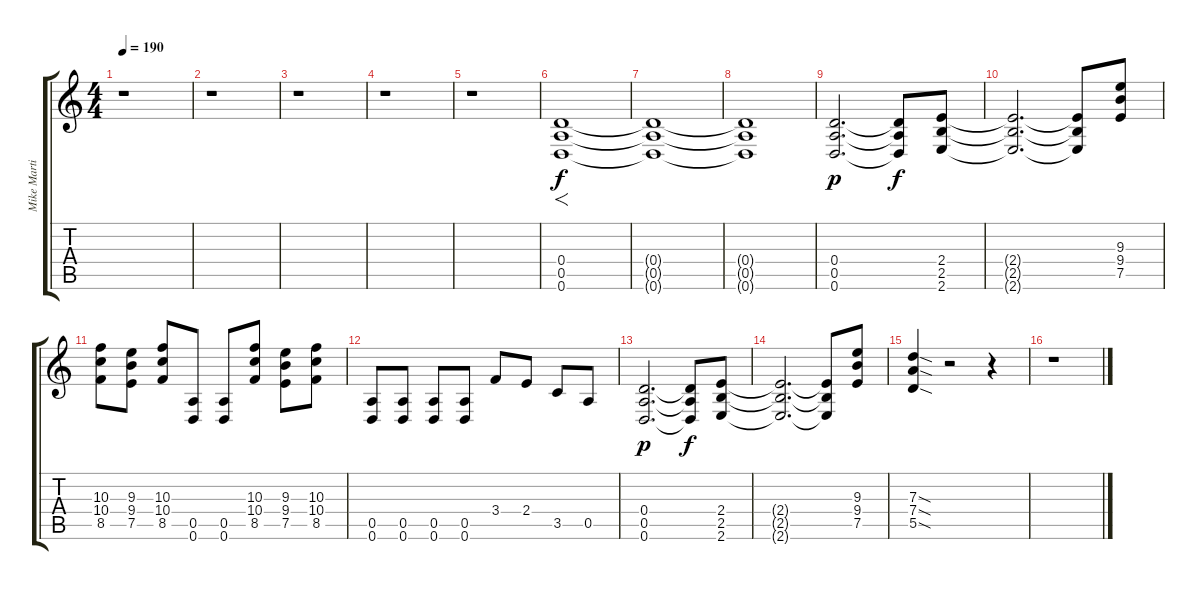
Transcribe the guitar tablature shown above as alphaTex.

\track ("Mike Martin" "Mike Marti") {instrument overdrivenguitar}
\staff {score tabs}
\tuning (E4 B3 G3 D3 A2 D2) {hide}
\ts (4 4)
\tempo 190
\clef g2
\ks c
r.1{dy f} |
r.1 |
r.1 |
r.1 |
r.1 |
(0.4 0.5 0.6).1{f} |
(0.4{t} 0.5{t} 0.6{t}).1 |
(0.4{t} 0.5{t} 0.6{t}).1 |
(0.4 0.5 0.6).2{d dy p} (0.4{t} 0.5{t} 0.6{t}).8{dy f} (2.4 2.5 2.6).8 |
(2.4{t} 2.5{t} 2.6{t}).2{d} (2.4{t} 2.5{t} 2.6{t}).8 (9.3 9.4 7.5).8 |
(10.3 10.4 8.5).8 (9.3 9.4 7.5).8 (10.3 10.4 8.5).8 (0.5 0.6).8 (0.5 0.6).8 (10.3 10.4 8.5).8 (9.3 9.4 7.5).8 (10.3 10.4 8.5).8 |
(0.5 0.6).8 (0.5 0.6).8 (0.5 0.6).8 (0.5 0.6).8 3.4.8 2.4.8 3.5.8 0.5.8 |
(0.4 0.5 0.6).2{d dy p} (0.4{t} 0.5{t} 0.6{t}).8{dy f} (2.4 2.5 2.6).8 |
(2.4{t} 2.5{t} 2.6{t}).2{d} (2.4{t} 2.5{t} 2.6{t}).8 (9.3 9.4 7.5).8 |
(7.3{sod} 7.4{sod} 5.5{sod}).4 r.2 r.4 |
r.1
